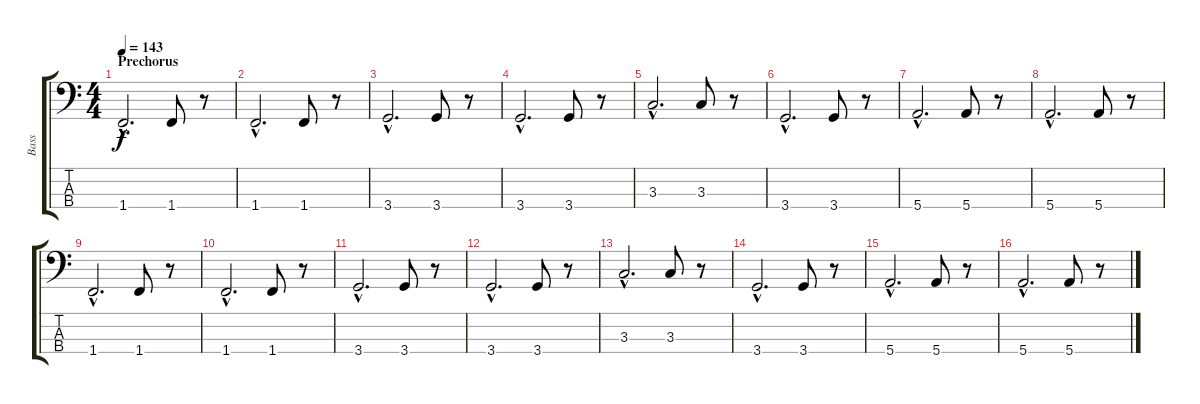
\track ("Bass" "Bass") {instrument electricbassfinger}
\staff {score tabs}
\tuning (G2 D2 A1 E1) {hide}
\ts (4 4)
\section ("" "Prechorus")
\tempo 143
\clef f4
\ks c
1.4{hac}.2{d dy f} 1.4.8 r.8 |
1.4{hac}.2{d} 1.4.8 r.8 |
3.4{hac}.2{d} 3.4.8 r.8 |
3.4{hac}.2{d} 3.4.8 r.8 |
3.3{hac}.2{d} 3.3.8 r.8 |
3.4{hac}.2{d} 3.4.8 r.8 |
5.4{hac}.2{d} 5.4.8 r.8 |
5.4{hac}.2{d} 5.4.8 r.8 |
1.4{hac}.2{d} 1.4.8 r.8 |
1.4{hac}.2{d} 1.4.8 r.8 |
3.4{hac}.2{d} 3.4.8 r.8 |
3.4{hac}.2{d} 3.4.8 r.8 |
3.3{hac}.2{d} 3.3.8 r.8 |
3.4{hac}.2{d} 3.4.8 r.8 |
5.4{hac}.2{d} 5.4.8 r.8 |
5.4{hac}.2{d} 5.4.8 r.8
